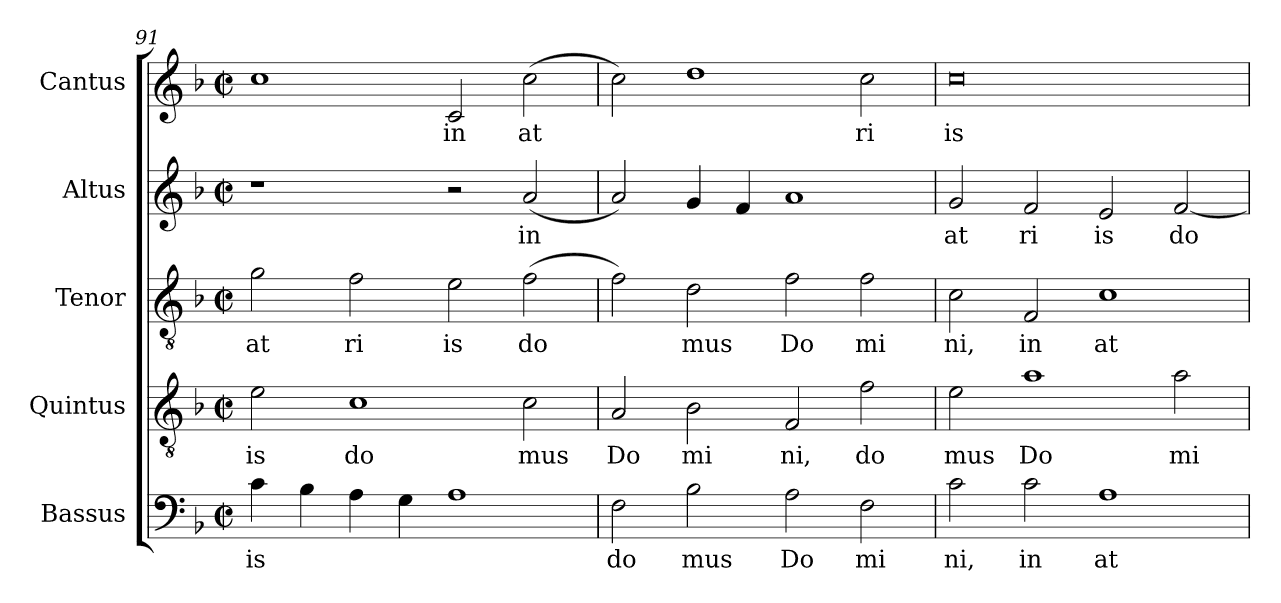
**kern	**text	**kern	**text	**kern	**text	**kern	**text	**kern	**text
*part5	*part5	*part4	*part4	*part3	*part3	*part2	*part2	*part1	*part1
*staff5	*staff5	*staff4	*staff4	*staff3	*staff3	*staff2	*staff2	*staff1	*staff1
*I"Bassus	*	*I"Quintus	*	*I"Tenor	*	*I"Altus	*	*I"Cantus	*
*clefF4	*	*clefGv2	*	*clefGv2	*	*clefG2	*	*clefG2	*
*k[b-]	*	*k[b-]	*	*k[b-]	*	*k[b-]	*	*k[b-]	*
*F:	*	*F:	*	*F:	*	*F:	*	*F:	*
*M2/2	*	*M2/2	*	*M2/2	*	*M2/2	*	*M2/2	*
*met(c|)	*	*met(c|)	*	*met(c|)	*	*met(c|)	*	*met(c|)	*
=91	=91	=91	=91	=91	=91	=91	=91	=91	=91
!	!LO:LY:b:cj	!	!LO:LY:b:cj	!	!LO:LY:b:cj	!	!	!	!
4c\	is	2e\	is	2g\	at	1r	.	1cc	.
4B-\	.	.	.	.	.	.	.	.	.
!	!	!	!LO:LY:b:cj	!	!LO:LY:b:cj	!	!	!	!
4A\	.	1c	do	2f\	ri	.	.	.	.
4G\	.	.	.	.	.	.	.	.	.
!	!	!	!	!	!LO:LY:b:cj	!	!	!	!LO:LY:b:cj
1A	.	.	.	2e\	is	2r	.	2c/	in
!	!	!	!LO:LY:b:cj	!	!LO:LY:b:cj	!	!LO:LY:b:cj	!	!LO:LY:b:cj
.	.	2c\	mus	(>2f\	do	(<2a/	in	(>2cc\	at
=92	=92	=92	=92	=92	=92	=92	=92	=92	=92
!	!LO:LY:b:cj	!	!LO:LY:b:cj	!	!	!	!	!	!
2F\	do	2A/	Do	2f\)	.	2a/)	.	2cc\)	.
!	!LO:LY:b:cj	!	!LO:LY:b:cj	!	!LO:LY:b:cj	!	!	!	!
2B-\	mus	2B-\	mi	2d\	mus	4g/	.	1dd	.
.	.	.	.	.	.	4f/	.	.	.
!	!LO:LY:b:cj	!	!LO:LY:b:cj	!	!LO:LY:b:cj	!	!	!	!
2A\	Do	2F/	ni,	2f\	Do	1a	.	.	.
!	!LO:LY:b:cj	!	!LO:LY:b:cj	!	!LO:LY:b:cj	!	!	!	!LO:LY:b:cj
2F\	mi	2f\	do	2f\	mi	.	.	2cc\	ri
=93	=93	=93	=93	=93	=93	=93	=93	=93	=93
!	!LO:LY:b:cj	!	!LO:LY:b:cj	!	!LO:LY:b:cj	!	!LO:LY:b:cj	!	!LO:LY:b:cj
2c\	ni,	2e\	mus	2c\	ni,	2g/	at	0cc	is
!	!LO:LY:b:cj	!	!LO:LY:b:cj	!	!LO:LY:b:cj	!	!LO:LY:b:cj	!	!
2c\	in	1a	Do	2F/	in	2f/	ri	.	.
!	!LO:LY:b:cj	!	!	!	!LO:LY:b:cj	!	!LO:LY:b:cj	!	!
1A	at	.	.	1c	at	2e/	is	.	.
!	!	!	!LO:LY:b:cj	!	!	!	!LO:LY:b:cj	!	!
.	.	2a\	mi	.	.	[<2f/	do	.	.
=	=	=	=	=	=	=	=	=	=
*-	*-	*-	*-	*-	*-	*-	*-	*-	*-
